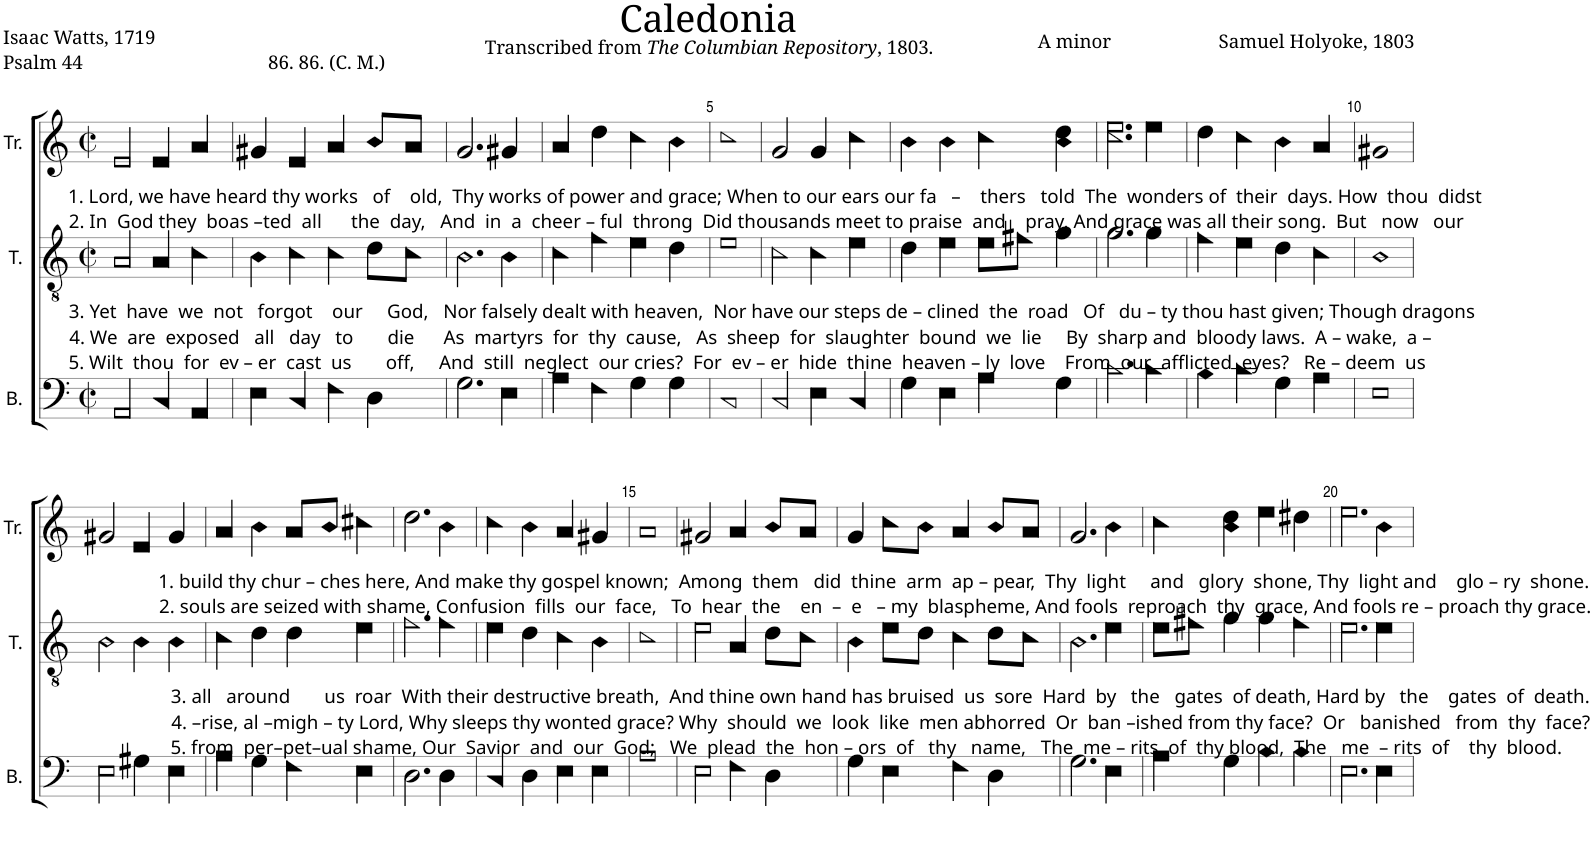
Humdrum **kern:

**kern	**kern	**kern
*part3	*part2	*part1
*staff3	*staff2	*staff1
*I"B.	*I"T.	*I"Tr.
*I'B.	*I'T.	*I'Tr.
*clefF4	*clefGv2	*clefG2
*k[]	*k[]	*k[]
*M2/2	*M2/2	*M2/2
*met(c|)	*met(c|)	*met(c|)
=1	=1	=1
!	!	!LO:TX:b:t=1. Lord, we have heard thy works   of    old,  Thy works of power and grace; When to our ears our fa   –    thers   told  The  wonders of  their  days. How  thou  didst
!	!	!LO:TX:b:t=2. In  God they  boas –ted  all      the  day,   And  in  a  cheer – ful  throng  Did thousands meet to praise  and    pray, And grace was all their song.  But   now   our
!	!LO:TX:b:t=3. Yet  have  we  not   forgot    our     God,   Nor falsely dealt with heaven,  Nor have our steps de – clined  the  road   Of   du – ty thou hast given; Though dragons	!
!	!LO:TX:b:t=4. We  are  exposed   all   day   to       die      As  martyrs  for  thy  cause,   As  sheep  for  slaughter  bound  we  lie     By  sharp and  bloody laws.  A – wake,  a –	!
!	!LO:TX:b:t=5. Wilt  thou  for  ev – er  cast  us       off,     And  still  neglect  our cries?  For  ev – er  hide  thine  heaven – ly  love    From  our  afflicted  eyes?   Re – deem  us	!
2AA!/	2A!/	2e!/
4C!/	4A!/	4e!/
4AA!/	4c!\	4a!/
=2	=2	=2
4E!\	4B!\	4g#X!/
4C!/	4c!\	4e!/
4F!\	4c!\	4a!/
4D!\	8d!\L	8b!/L
.	8c!\J	8a!/J
=3	=3	=3
2.G!\	2.B!\	2.g!/
4E!\	4B!\	4g#X!/
=4	=4	=4
4A!\	4c!\	4a!/
4F!\	4f!\	4dd!\
4G!\	4e!\	4cc!\
4G!\	4d!\	4b!\
=5	=5	=5
1C!	1e!	1cc!
=6	=6	=6
2C!/	2c!\	2g!/
4E!\	4c!\	4g!/
4C!/	4e!\	4cc!\
=7	=7	=7
4G!\	4d!\	4b!\
4E!\	4e!\	4b!\
4A!\	8e!\L	4cc!\
.	8f#X!\J	.
4G!\	4g!\	4b!\ 4dd!\
=8	=8	=8
2.c!\	2.g!\	2.cc!\ 2.ee!\
4c!\	4g!\	4ee!\
=9	=9	=9
4B!\	4f!\	4dd!\
4c!\	4e!\	4cc!\
4G!\	4d!\	4b!\
4A!\	4c!\	4a!/
=10	=10	=10
1E!	1B!	1g#X!
!!LO:LB:g=z
=11	=11	=11
2E!\	2B!\	2g#X!/
4G#X!\	4B!\	4e!/
4E!\	4B!\	4g#!/
=12	=12	=12
!	!	!LO:TX:b:t=1. build thy chur – ches here, And make thy gospel known;  Among  them   did  thine  arm  ap – pear,  Thy  light     and   glory  shone, Thy  light and    glo – ry  shone.
!	!	!LO:TX:b:t=2. souls are seized with shame, Confusion  fills  our  face,   To  hear  the    en  –  e   – my  blaspheme, And fools  reproach  thy  grace, And fools re – proach thy grace.
!	!LO:TX:b:t=3. all   around       us  roar  With their destructive breath,  And thine own hand has bruised  us  sore  Hard  by   the   gates  of death, Hard by   the    gates  of  death.	!
!	!LO:TX:b:t=4. –rise, al –migh – ty Lord, Why sleeps thy wonted grace? Why  should  we  look  like  men abhorred  Or  ban –ished from thy face?  Or   banished   from  thy  face?	!
!	!LO:TX:b:t=5. from  per–pet–ual shame, Our  Savior  and  our  God;   We  plead  the  hon – ors  of   thy   name,   The  me – rits  of  thy blood,  The   me  – rits  of    thy  blood.	!
4A!\	4c!\	4a!/
4G!\	4d!\	4b!\
4F!\	4d!\	8a!/L
.	.	8b!/J
4E!\	4e!\	4cc#X!\
=13	=13	=13
2.D!\	2.f!\	2.dd!\
4D!\	4f!\	4b!\
=14	=14	=14
4C!/	4e!\	4cc!\
4D!\	4d!\	4b!\
4E!\	4c!\	4a!/
4E!\	4B!\	4g#X!/
=15	=15	=15
1A!	1c!	1a!
=16	=16	=16
2E!\	2e!\	2g#X!/
4F!\	4A!/	4a!/
4D!\	8d!\L	8b!/L
.	8c!\J	8a!/J
=17	=17	=17
4G!\	4B!\	4g!/
4E!\	8e!\L	8cc!\L
.	8d!\J	8b!\J
4F!\	4c!\	4a!/
4D!\	8d!\L	8b!/L
.	8c!\J	8a!/J
=18	=18	=18
2.G!\	2.B!\	2.g!/
4E!\	4e!\	4b!\
=19	=19	=19
4A!\	8e!\L	4cc!\
.	8f#X!\J	.
4G!\	4g!\	4b!\ 4dd!\
4B!\	4g!\	4ee!\
4B!\	4f#!\	4dd#X!\
=20	=20	=20
2.E!\	2.e!\	2.ee!\
4E!\	4e!\	4b!\
=	=	=
*-	*-	*-
